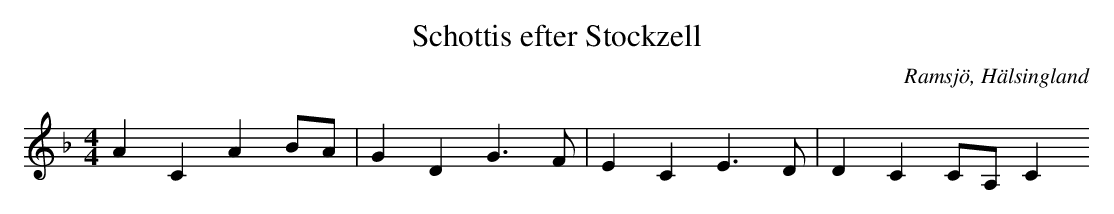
X:1
T: Schottis efter Stockzell
O: Ramsjö, Hälsingland
M: 4/4
L: 1/8
K: F
A2 C2 A2 BA|G2 D2 G2>F2|E2 C2 E2>D2|D2 C2 CA, C2
